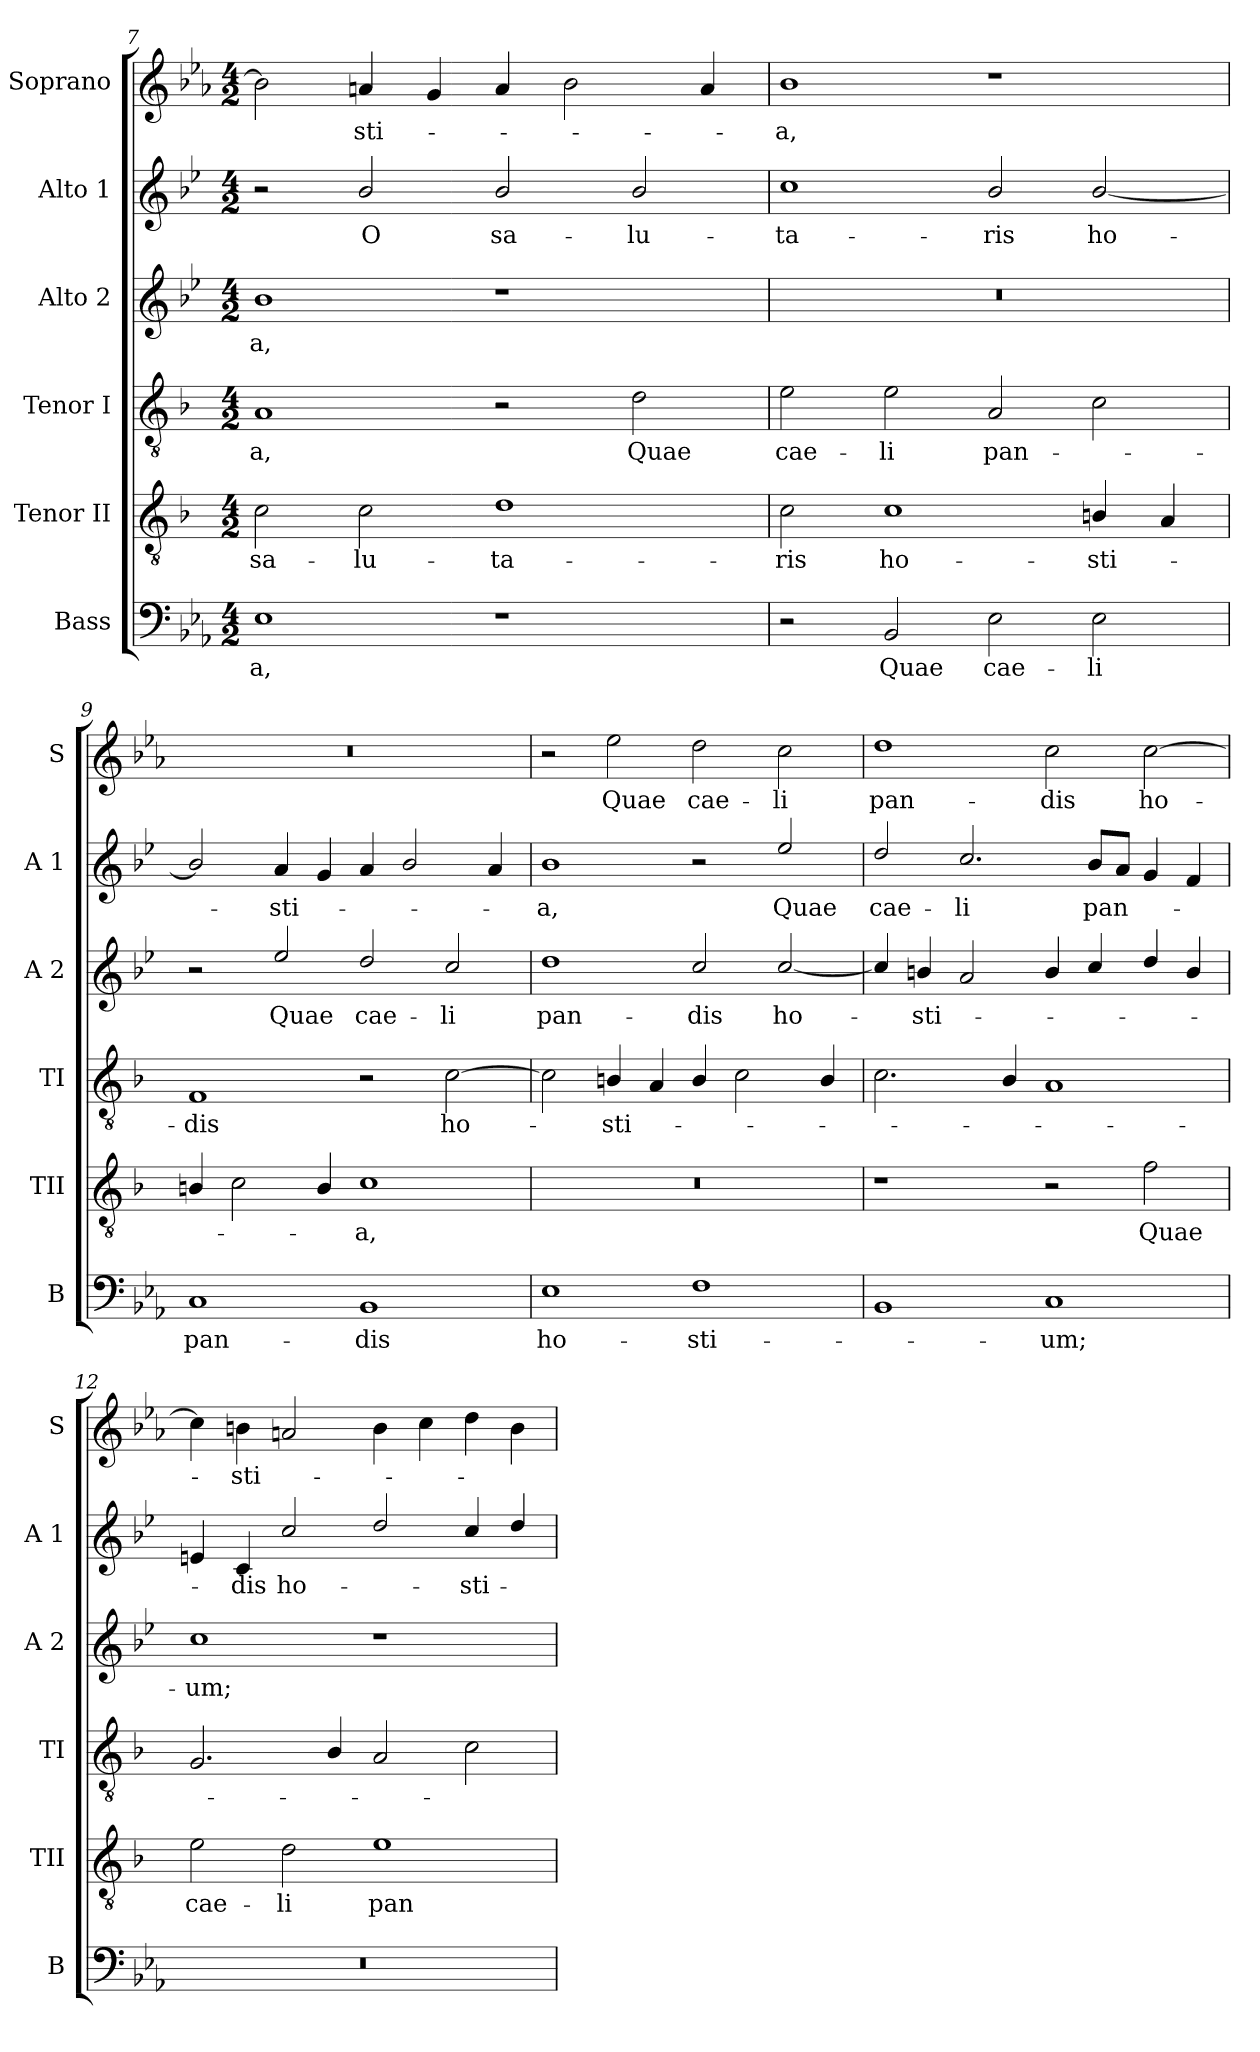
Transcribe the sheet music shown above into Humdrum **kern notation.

**kern	**text	**kern	**text	**kern	**text	**kern	**text	**kern	**text	**kern	**text
*part6	*part6	*part5	*part5	*part4	*part4	*part3	*part3	*part2	*part2	*part1	*part1
*staff6	*staff6	*staff5	*staff5	*staff4	*staff4	*staff3	*staff3	*staff2	*staff2	*staff1	*staff1
*I"Bass	*	*I"Tenor II	*	*I"Tenor I	*	*I"Alto 2	*	*I"Alto 1	*	*I"Soprano	*
*I'B	*	*I'TII	*	*I'TI	*	*I'A 2	*	*I'A 1	*	*I'S	*
*clefF4	*	*clefGv2	*	*clefGv2	*	*clefG2	*	*clefG2	*	*clefG2	*
*	*	*ITrd1c2	*	*ITrd1c2	*	*ITrd4c7	*	*ITrd4c7	*	*	*
*k[b-e-a-]	*	*k[b-e-a-]	*	*k[b-e-a-]	*	*k[b-e-a-]	*	*k[b-e-a-]	*	*k[b-e-a-]	*
*E-:	*	*E-:	*	*E-:	*	*E-:	*	*E-:	*	*E-:	*
*M4/2	*	*M4/2	*	*M4/2	*	*M4/2	*	*M4/2	*	*M4/2	*
=7	=7	=7	=7	=7	=7	=7	=7	=7	=7	=7	=7
!	!LO:LY:b	!	!LO:LY:b	!	!LO:LY:b	!	!LO:LY:b	!	!	!	!
1E-	-a,	2B-\	sa-	1G	-a,	1e-	-a,	2r	.	2b-\]	.
!	!	!	!LO:LY:b	!	!	!	!	!	!LO:LY:b	!	!LO:LY:b
.	.	2B-\	-lu-	.	.	.	.	2e-/	O	4an/	-sti-
.	.	.	.	.	.	.	.	.	.	4g/	.
!	!	!	!LO:LY:b	!	!	!	!	!	!LO:LY:b	!	!
1r	.	1c	-ta-	2r	.	1r	.	2e-/	sa-	4a/	.
.	.	.	.	.	.	.	.	.	.	2b-\	.
!	!	!	!	!	!LO:LY:b	!	!	!	!LO:LY:b	!	!
.	.	.	.	2c\	Quae	.	.	2e-/	-lu-	.	.
.	.	.	.	.	.	.	.	.	.	4a/	.
=8	=8	=8	=8	=8	=8	=8	=8	=8	=8	=8	=8
!	!	!	!LO:LY:b	!	!LO:LY:b	!	!	!	!LO:LY:b	!	!LO:LY:b
2r	.	2B-\	-ris	2d\	cae-	0r	.	1f	-ta-	1b-	-a,
!	!LO:LY:b	!	!LO:LY:b	!	!LO:LY:b	!	!	!	!	!	!
2BB-/	Quae	1B-	ho-	2d\	-li	.	.	.	.	.	.
!	!LO:LY:b	!	!	!	!LO:LY:b	!	!	!	!LO:LY:b	!	!
2E-\	cae-	.	.	2G/	pan-	.	.	2e-/	-ris	1r	.
!	!LO:LY:b	!	!LO:LY:b	!	!	!	!	!	!LO:LY:b	!	!
2E-\	-li	4An/	-sti-	2B-\	.	.	.	[2e-/	ho-	.	.
.	.	4G/	.	.	.	.	.	.	.	.	.
!!LO:PB:g=z
=9	=9	=9	=9	=9	=9	=9	=9	=9	=9	=9	=9
!	!LO:LY:b	!	!	!	!LO:LY:b	!	!	!	!	!	!
1C	pan-	4An/	.	1E-	-dis	2r	.	2e-/]	.	0r	.
.	.	2B-\	.	.	.	.	.	.	.	.	.
!	!	!	!	!	!	!	!LO:LY:b	!	!LO:LY:b	!	!
.	.	.	.	.	.	2a-/	Quae	4d/	-sti-	.	.
.	.	4A/	.	.	.	.	.	4c/	.	.	.
!	!LO:LY:b	!	!LO:LY:b	!	!	!	!LO:LY:b	!	!	!	!
1BB-	-dis	1B-	-a,	2r	.	2g/	cae-	4d/	.	.	.
.	.	.	.	.	.	.	.	2e-/	.	.	.
!	!	!	!	!	!LO:LY:b	!	!LO:LY:b	!	!	!	!
.	.	.	.	[2B-\	ho-	2f/	-li	.	.	.	.
.	.	.	.	.	.	.	.	4d/	.	.	.
=10	=10	=10	=10	=10	=10	=10	=10	=10	=10	=10	=10
!	!LO:LY:b	!	!	!	!	!	!LO:LY:b	!	!LO:LY:b	!	!
1E-	ho-	0r	.	2B-\]	.	1g	pan-	1e-	-a,	2r	.
!	!	!	!	!	!LO:LY:b	!	!	!	!	!	!LO:LY:b
.	.	.	.	4An/	-sti-	.	.	.	.	2ee-\	Quae
.	.	.	.	4G/	.	.	.	.	.	.	.
!	!LO:LY:b	!	!	!	!	!	!LO:LY:b	!	!	!	!LO:LY:b
1F	-sti-	.	.	4A/	.	2f/	-dis	2r	.	2dd\	cae-
.	.	.	.	2B-\	.	.	.	.	.	.	.
!	!	!	!	!	!	!	!LO:LY:b	!	!LO:LY:b	!	!LO:LY:b
.	.	.	.	.	.	[2f/	ho-	2a-/	Quae	2cc\	-li
.	.	.	.	4A/	.	.	.	.	.	.	.
=11	=11	=11	=11	=11	=11	=11	=11	=11	=11	=11	=11
!	!	!	!	!	!	!	!	!	!LO:LY:b	!	!LO:LY:b
1BB-	.	1r	.	2.B-\	.	4f/]	.	2g/	cae-	1dd	pan-
!	!	!	!	!	!	!	!LO:LY:b	!	!	!	!
.	.	.	.	.	.	4en/	-sti-	.	.	.	.
!	!	!	!	!	!	!	!	!	!LO:LY:b	!	!
.	.	.	.	.	.	2d/	.	2.f/	-li	.	.
.	.	.	.	4A-/	.	.	.	.	.	.	.
!	!LO:LY:b	!	!	!	!	!	!	!	!	!	!LO:LY:b
1C	-um;	2r	.	1G	.	4e/	.	.	.	2cc\	-dis
!	!	!	!	!	!	!	!	!	!LO:LY:b	!	!
.	.	.	.	.	.	4f/	.	8e-/L	pan-	.	.
.	.	.	.	.	.	.	.	8d/J	.	.	.
!	!	!	!LO:LY:b	!	!	!	!	!	!	!	!LO:LY:b
.	.	2e-\	Quae	.	.	4g/	.	4c/	.	[2cc\	ho-
.	.	.	.	.	.	4e/	.	4B-/	.	.	.
=12	=12	=12	=12	=12	=12	=12	=12	=12	=12	=12	=12
!	!	!	!LO:LY:b	!	!	!	!LO:LY:b	!	!	!	!
0r	.	2d\	cae-	2.F/	.	1f	-um;	4An/	.	4cc\]	.
!	!	!	!	!	!	!	!	!	!LO:LY:b	!	!LO:LY:b
.	.	.	.	.	.	.	.	4F/	-dis	4bn\	-sti-
!	!	!	!LO:LY:b	!	!	!	!	!	!LO:LY:b	!	!
.	.	2c\	-li	.	.	.	.	2f/	ho-	2an/	.
.	.	.	.	4A-/	.	.	.	.	.	.	.
!	!	!	!LO:LY:b	!	!	!	!	!	!	!	!
.	.	1d	pan-	2G/	.	1r	.	2g/	.	4b\	.
.	.	.	.	.	.	.	.	.	.	4cc\	.
!	!	!	!	!	!	!	!	!	!LO:LY:b	!	!
.	.	.	.	2B-\	.	.	.	4f/	-sti-	4dd\	.
.	.	.	.	.	.	.	.	4g/	.	4b\	.
=	=	=	=	=	=	=	=	=	=	=	=
*-	*-	*-	*-	*-	*-	*-	*-	*-	*-	*-	*-
